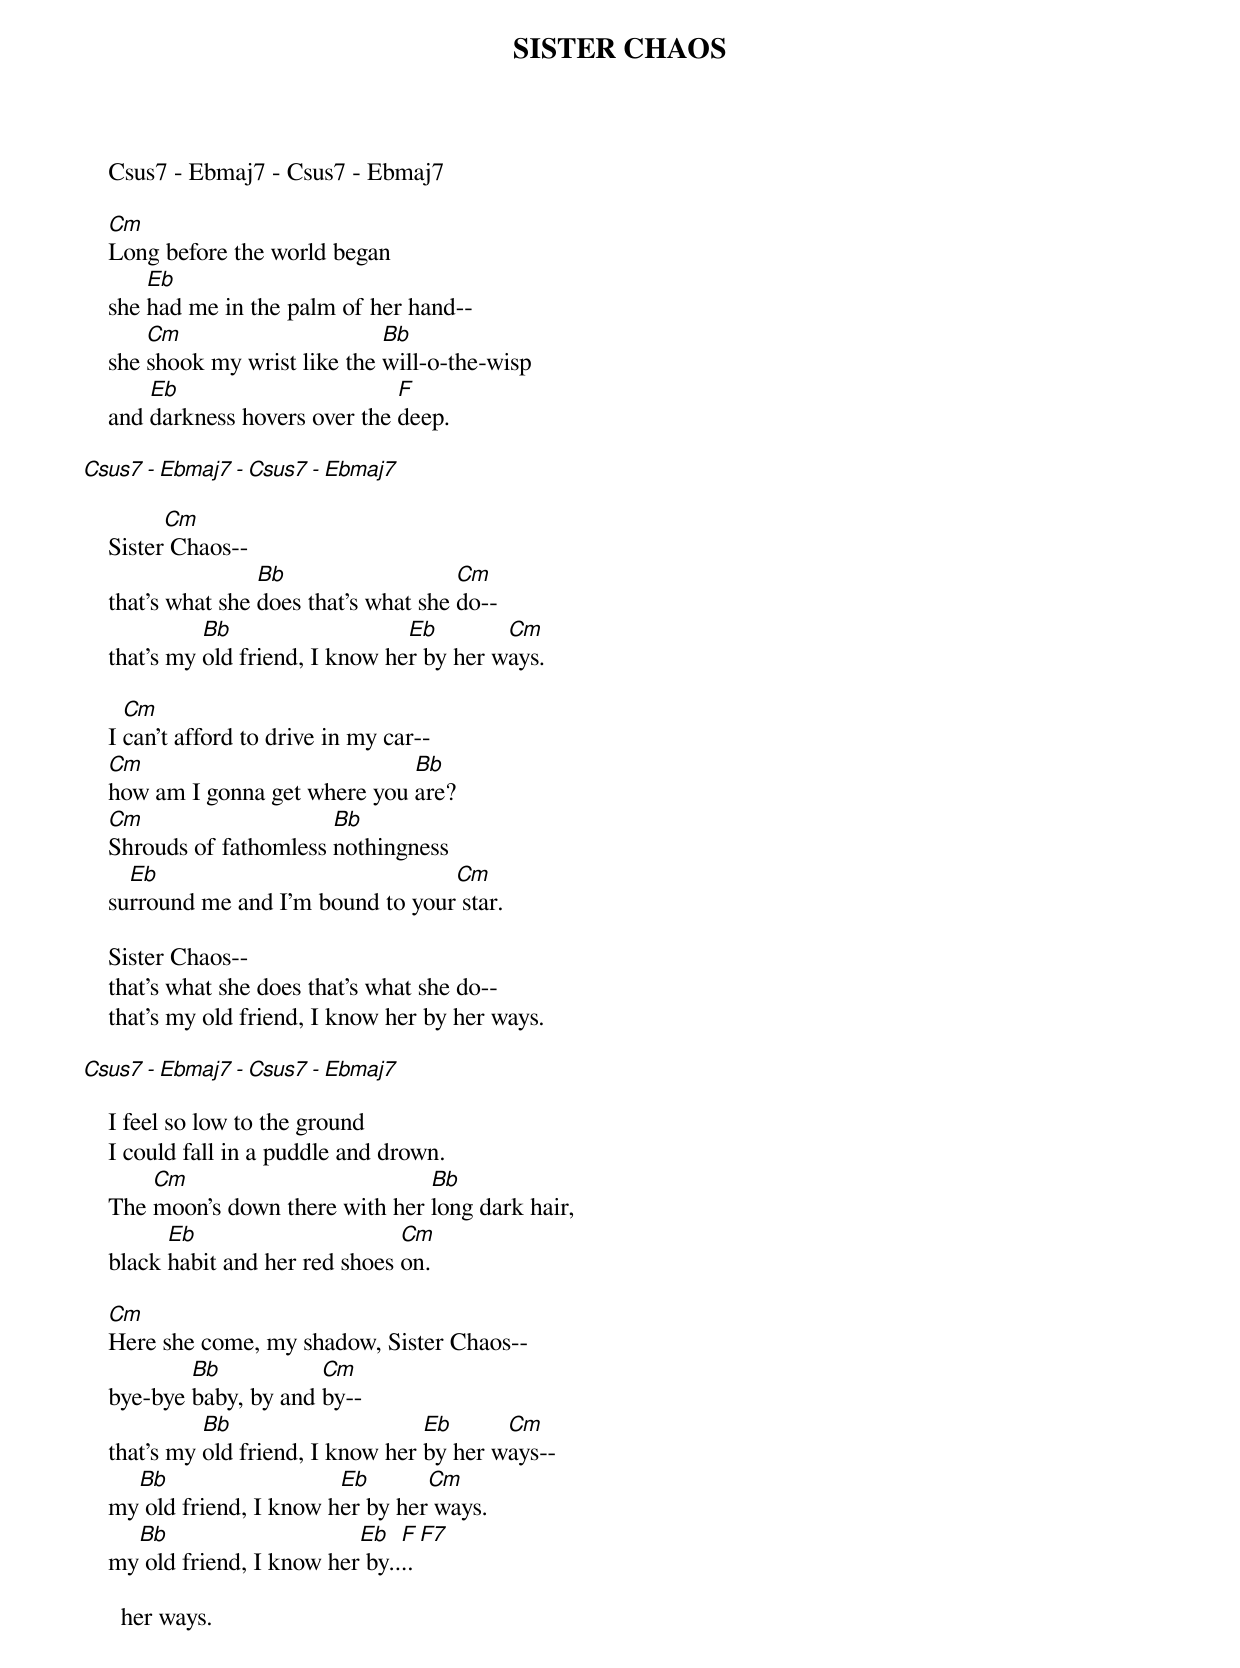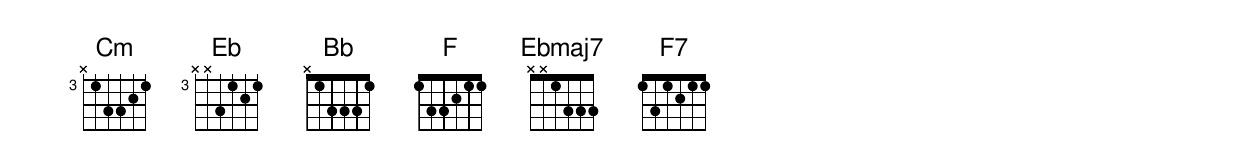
    SISTER CHAOS

    Csus7 - Ebmaj7 - Csus7 - Ebmaj7

    Cm
    Long before the world began
        Eb
    she had me in the palm of her hand--
        Cm                      Bb
    she shook my wrist like the will-o-the-wisp
        Eb                       F
    and darkness hovers over the deep.

    Csus7 - Ebmaj7 - Csus7 - Ebmaj7

          Cm
    Sister Chaos--
                    Bb                   Cm
    that's what she does that's what she do--
              Bb                   Eb        Cm
    that's my old friend, I know her by her ways.

      Cm
    I can't afford to drive in my car--
    Cm                           Bb
    how am I gonna get where you are?
    Cm                    Bb
    Shrouds of fathomless nothingness
      Eb                             Cm
    surround me and I'm bound to your star.

    Sister Chaos--
    that's what she does that's what she do--
    that's my old friend, I know her by her ways.

    Csus7 - Ebmaj7 - Csus7 - Ebmaj7

    I feel so low to the ground
    I could fall in a puddle and drown.
        Cm                         Bb
    The moon's down there with her long dark hair,
          Eb                      Cm
    black habit and her red shoes on.

    Cm
    Here she come, my shadow, Sister Chaos--
            Bb           Cm
    bye-bye baby, by and by--
              Bb                     Eb      Cm
    that's my old friend, I know her by her ways--
      Bb                   Eb       Cm
    my old friend, I know her by her ways.
      Bb                     Eb   F  F7
    my old friend, I know her by....

      her ways.
